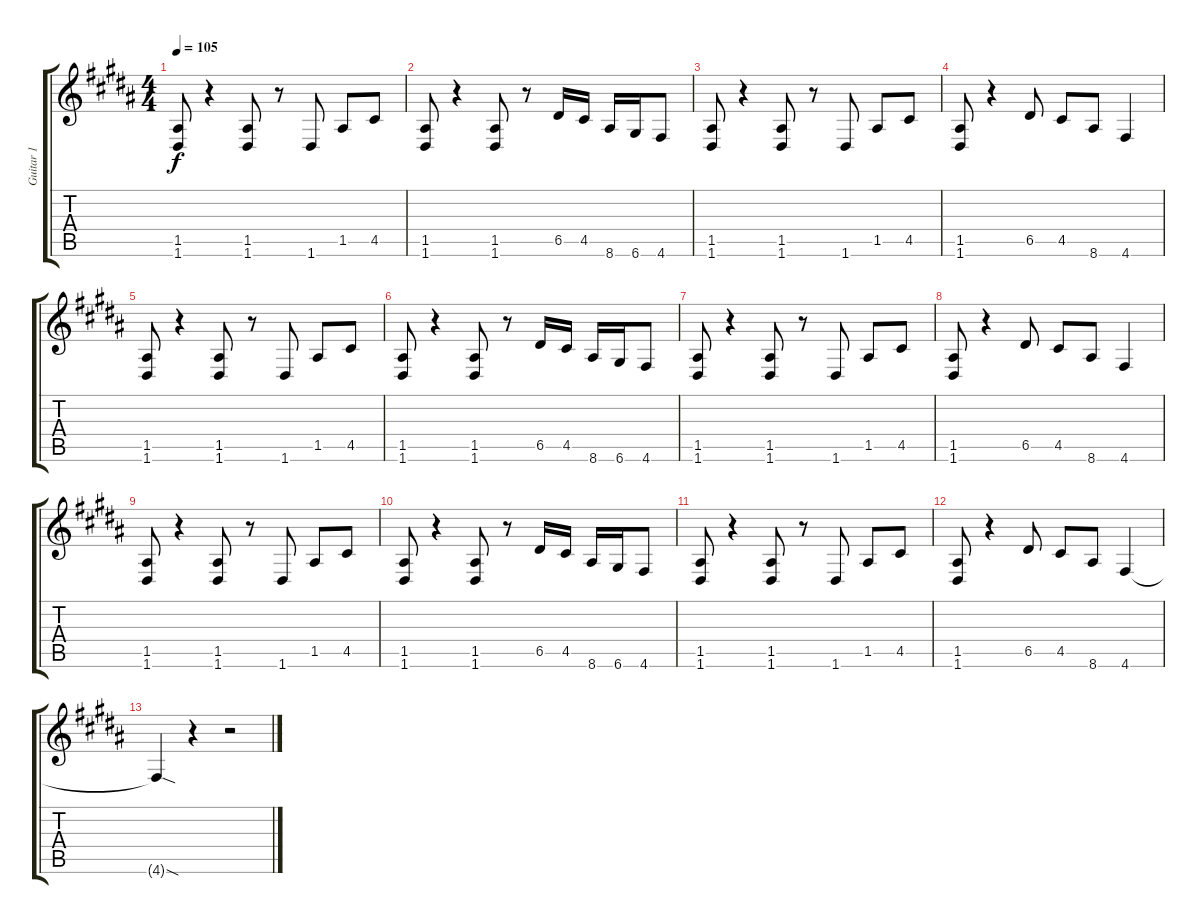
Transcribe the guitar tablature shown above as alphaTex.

\track ("Guitar 1" "Guitar 1") {instrument distortionguitar}
\staff {score tabs}
\tuning (E4 B3 G3 D3 A2 D2) {hide}
\ts (4 4)
\tempo 105
\clef g2
\ks b
(1.5 1.6).8{dy f} r.4 (1.5 1.6).8 r.8 1.6.8 1.5.8 4.5.8 |
(1.5 1.6).8 r.4 (1.5 1.6).8 r.8 6.5.16 4.5.16 8.6.16 6.6.16 4.6.8 |
(1.5 1.6).8 r.4 (1.5 1.6).8 r.8 1.6.8 1.5.8 4.5.8 |
(1.5 1.6).8 r.4 6.5.8 4.5.8 8.6.8 4.6.4 |
(1.5 1.6).8 r.4 (1.5 1.6).8 r.8 1.6.8 1.5.8 4.5.8 |
(1.5 1.6).8 r.4 (1.5 1.6).8 r.8 6.5.16 4.5.16 8.6.16 6.6.16 4.6.8 |
(1.5 1.6).8 r.4 (1.5 1.6).8 r.8 1.6.8 1.5.8 4.5.8 |
(1.5 1.6).8 r.4 6.5.8 4.5.8 8.6.8 4.6.4 |
(1.5 1.6).8 r.4 (1.5 1.6).8 r.8 1.6.8 1.5.8 4.5.8 |
(1.5 1.6).8 r.4 (1.5 1.6).8 r.8 6.5.16 4.5.16 8.6.16 6.6.16 4.6.8 |
(1.5 1.6).8 r.4 (1.5 1.6).8 r.8 1.6.8 1.5.8 4.5.8 |
(1.5 1.6).8 r.4 6.5.8 4.5.8 8.6.8 4.6.4 |
4.6{sod t}.4 r.4 r.2
